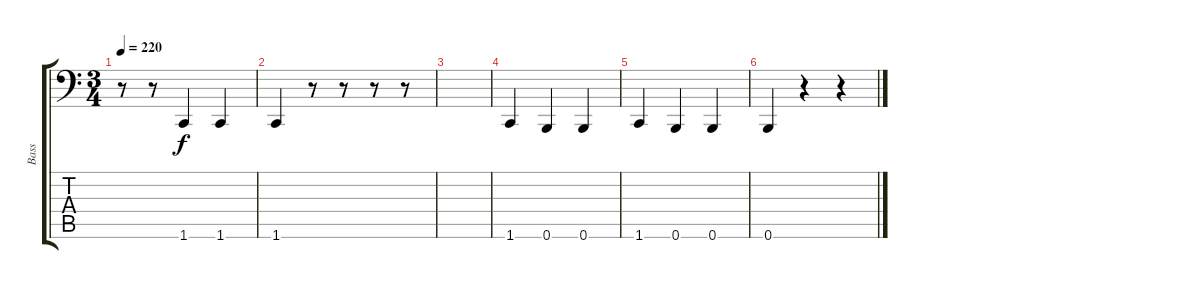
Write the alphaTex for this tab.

\track ("Bass" "Bass") {instrument electricbassfinger}
\staff {score tabs}
\tuning (Db3 Ab2 E2 B1 Gb1 B0) {hide}
\ts (3 4)
\tempo 220
\clef f4
\ks c
r.8{dy f} r.8 1.6.4 1.6.4 |
1.6.4 r.8 r.8 r.8 r.8 |
|
1.6.4 0.6.4 0.6.4 |
1.6.4 0.6.4 0.6.4 |
0.6.4 r.4 r.4
